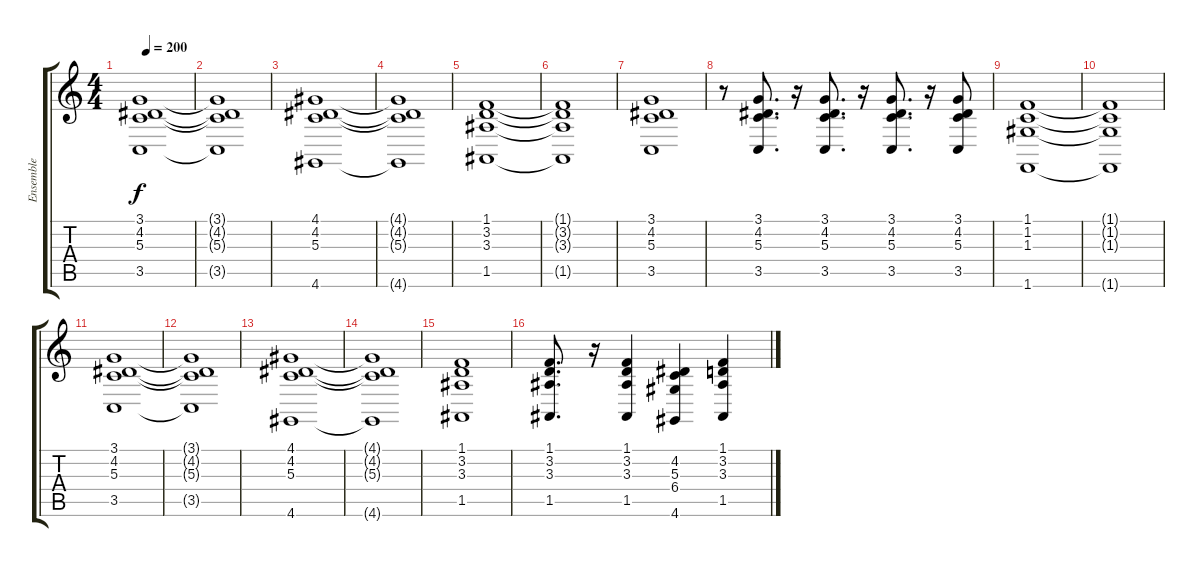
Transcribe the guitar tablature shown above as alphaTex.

\track ("Ensemble" "Ensemble") {instrument stringensemble1}
\staff {score tabs}
\tuning (E4 B3 G3 D3 A2 E2) {hide}
\ts (4 4)
\section ("" "")
\tempo 200
\clef g2
\ks c
(3.1 4.2 5.3 3.5).1{dy f} |
(3.1{t} 4.2{t} 5.3{t} 3.5{t}).1 |
(4.1 4.2 5.3 4.6).1 |
(4.1{t} 4.2{t} 5.3{t} 4.6{t}).1 |
(1.1 3.2 3.3 1.5).1 |
(1.1{t} 3.2{t} 3.3{t} 1.5{t}).1 |
(3.1 4.2 5.3 3.5).1 |
r.8 (3.1 4.2 5.3 3.5).8{d} r.16 (3.1 4.2 5.3 3.5).8{d} r.16 (3.1 4.2 5.3 3.5).8{d} r.16 (3.1 4.2 5.3 3.5).8 |
\section ("" "")
(1.1 1.2 1.3 1.6).1 |
(1.1{t} 1.2{t} 1.3{t} 1.6{t}).1 |
(3.1 4.2 5.3 3.5).1 |
(3.1{t} 4.2{t} 5.3{t} 3.5{t}).1 |
(4.1 4.2 5.3 4.6).1 |
(4.1{t} 4.2{t} 5.3{t} 4.6{t}).1 |
(1.1 3.2 3.3 1.5).1 |
(1.1 3.2 3.3 1.5).8{d} r.16 (1.1 3.2 3.3 1.5).4 (4.2 5.3 6.4 4.6).4 (1.1 3.2 3.3 1.5).4
